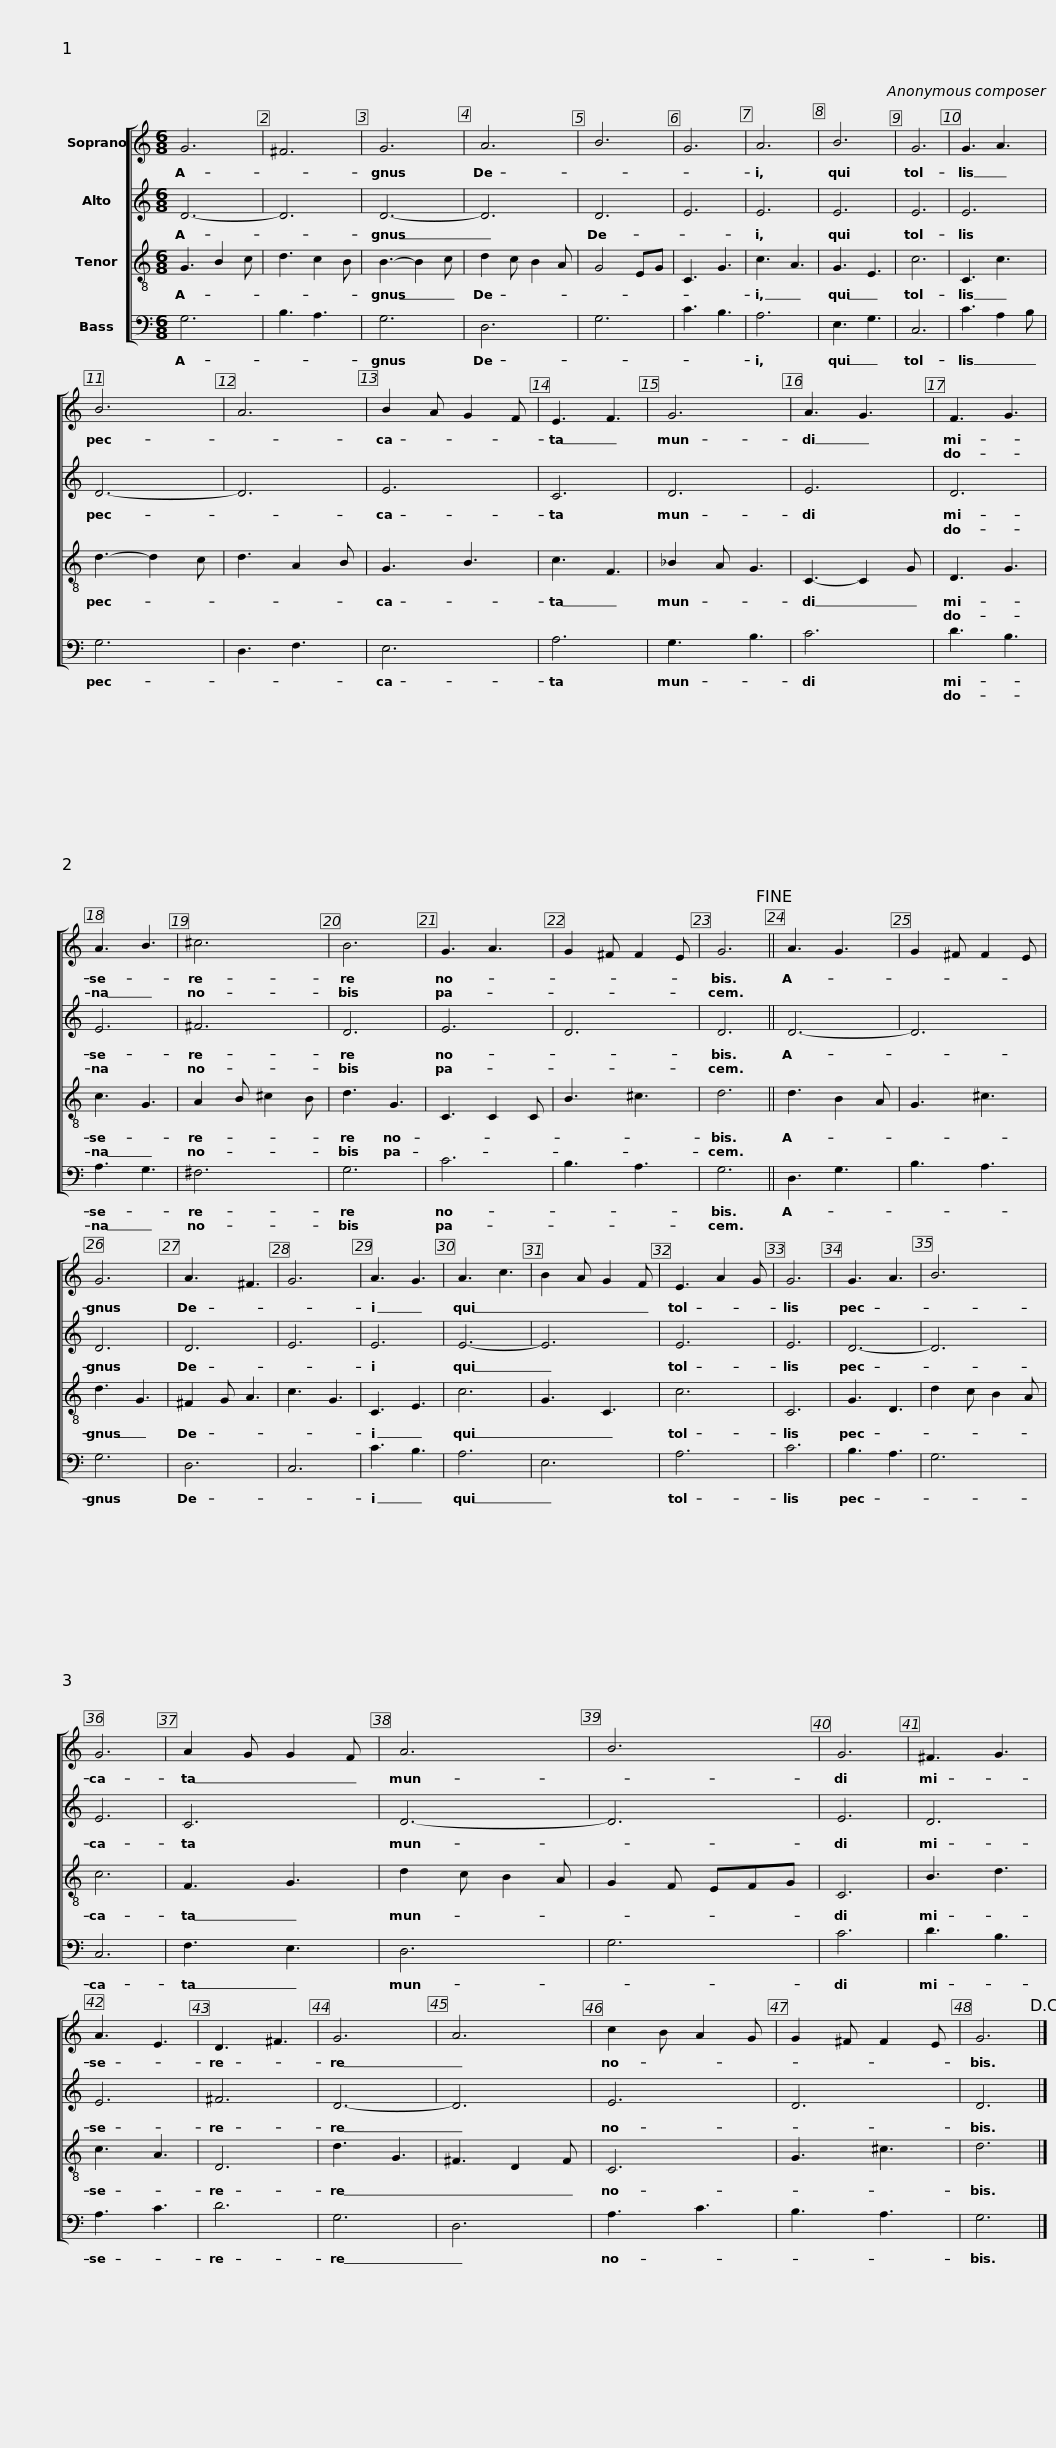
X:1
%%score [ 1 2 3 4 ]
L:1/8
M:6/8
I:linebreak $
K:C
V:1 treble
V:2 treble
V:3 treble-8 transpose=-12
V:4 bass
V:1
 G6 | ^F6 | G6 | A6 | B6 | %5
 G6 | A6 |$ B6 | G6 | G3 A3 | %10
 B6 | A6 | B2 A G2 F | E3 F3 | G6 | %15
 A3 G3 |$ F3 G3 | A3 B3 | ^c6 | B6 | %20
 G3 A3 | G2 ^F F2 E | G6!fine! ||$ A3 G3 | G2 ^F F2 E | %25
 G6 | A3 ^F3 | G6 | A3 G3 |$ A3 c3 | %30
 B2 A G2 F | E3 A2 G | G6 | G3 A3 | B6 | %35
 G6 | A2 G G2 F | A6 | B6 | G6 |$ %40
 ^F3 G3 | A3 E3 | D3 ^F3 | G6 | A6 | %45
 c2 B A2 G | G2 ^F F2 E | G6!D.C.! |] %48
V:2
 D6- | D6 | D6- | D6 | D6 | %5
 E6 | E6 |$ E6 | E6 | E6 | %10
 D6- | D6 | E6 | C6 | D6 | %15
 E6 |$ D6 | E6 | ^F6 | D6 | %20
 E6 | D6 | D6 ||$ D6- | D6 | %25
 D6 | D6 | E6 | E6 |$ E6- | %30
 E6 | E6 | E6 | D6- | D6 | %35
 E6 | C6 | D6- | D6 | E6 |$ %40
 D6 | E6 | ^F6 | D6- | D6 | %45
 E6 | D6 | D6 |] %48
V:3
 G3 B2 c | d3 c2 B | B3- B2 c | d2 c B2 A | G4 EG | %5
 C3 G3 | c3 A3 |$ G3 E3 | c6 | C3 c3 | %10
 d3- d2 c | d3 A2 B | G3 B3 | c3 F3 | _B2 A G3 | %15
 C3- C2 G |$ D3 G3 | c3 G3 | A2 B ^c2 B | d3 G3 | %20
 C3 C2 C | B3 ^c3 | d6 ||$ d3 B2 A | G3 ^c3 | %25
 d3 G3 | ^F2 G A3 | c3 G3 | C3 E3 |$ c6 | %30
 G3 C3 | c6 | C6 | G3 D3 | d2 c B2 A | %35
 c6 | F3 G3 | d2 c B2 A | G2 F EFG | C6 |$ %40
 B3 d3 | c3 A3 | D6 | d3 G3 | ^F3 D2 F | %45
 C6 | G3 ^c3 | d6 |] %48
V:4
 G,6 | B,3 A,3 | G,6 | D,6 | G,6 | %5
 C3 B,3 | A,6 |$ E,3 G,3 | C,6 | C3 A,2 B, | %10
 G,6 | D,3 F,3 | E,6 | A,6 | G,3 B,3 | %15
 C6 |$ D3 B,3 | A,3 G,3 | ^F,6 | G,6 | %20
 C6 | B,3 A,3 | G,6 ||$ D,3 G,3 | B,3 A,3 | %25
 G,6 | D,6 | C,6 | C3 B,3 |$ A,6 | %30
 E,6 | A,6 | C6 | B,3 A,3 | G,6 | %35
 C,6 | F,3 E,3 | D,6 | G,6 | C6 |$ %40
 D3 B,3 | A,3 C3 | D6 | G,6 | D,6 | %45
 A,3 C3 | B,3 A,3 | G,6 |] %48
